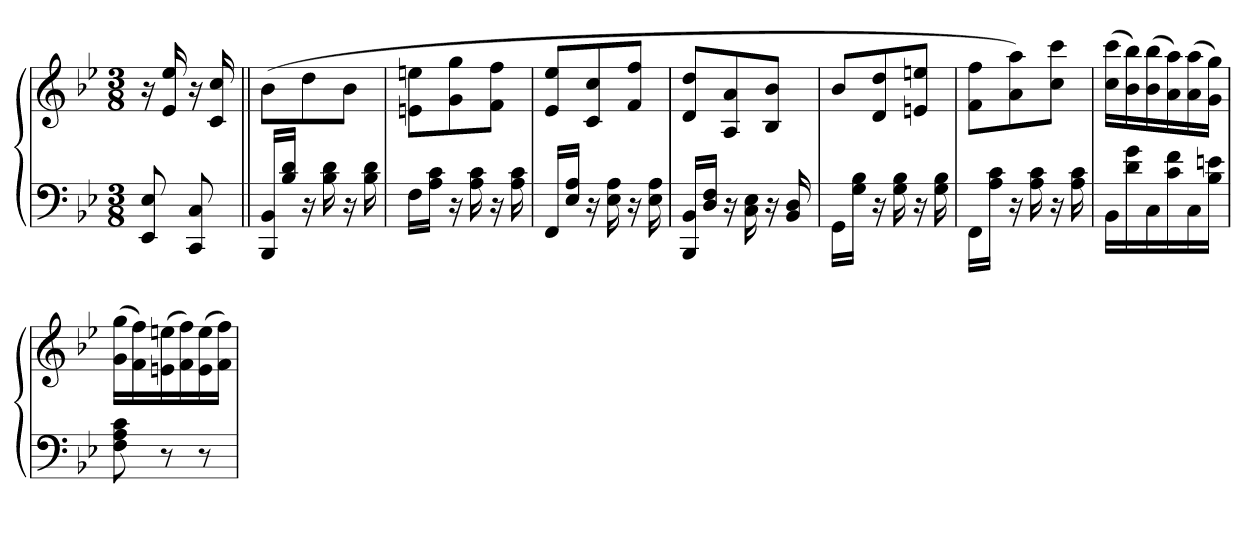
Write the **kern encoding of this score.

**kern	**kern
*part1	*part1
*staff2	*staff1
*clefF4	*clefG2
*k[b-e-]	*k[b-e-]
*M3/8	*M3/8
=	=
8EE- 8E-	16r
.	16e- 16ee-
8CC 8C	16r
.	16c 16cc
=||	=||
16BBB- 16BB-LL	(8b-L
16B- 16dJJ	.
16r	8dd
16B- 16d	.
16r	8b-J
16B- 16d	.
=	=
16FLL	8en 8eenL
16A 16cJJ	.
16r	8g 8gg
16A 16c	.
16r	8f 8ffJ
16A 16c	.
=	=
16FFLL	8e- 8ee-L
16E- 16AJJ	.
16r	8c 8cc
16E- 16A	.
16r	8f 8ffJ
16E- 16A	.
=	=
16BBB- 16BB-LL	8d 8ddL
16D 16FJJ	.
16r	8A 8a
16C 16E-	.
16r	8B- 8b-J
16BB- 16D	.
=	=
16GGLL	8b-L
16G 16B-JJ	.
16r	8d 8dd
16G 16B-	.
16r	8en 8eenJ
16G 16B-	.
=	=
16FFLL	8f 8ffL
16A 16cJJ	.
16r	8a 8aa)
16A 16c	.
16r	8cc 8cccJ
16A 16c	.
=	=
16BB-LL	(16cc 16cccLL
16d 16g	16b- 16bb-)
16C	(16b- 16bb-
16c 16f	16a 16aa)
16C	(16a 16aa
16B- 16enJJ	16g 16ggJJ)
=	=
8F 8A 8c	(16g 16ggLL
.	16f 16ff)
8r	(16en 16een
.	16f 16ff)
8r	(16e 16ee
.	16f 16ffJJ)
=	=
*-	*-
